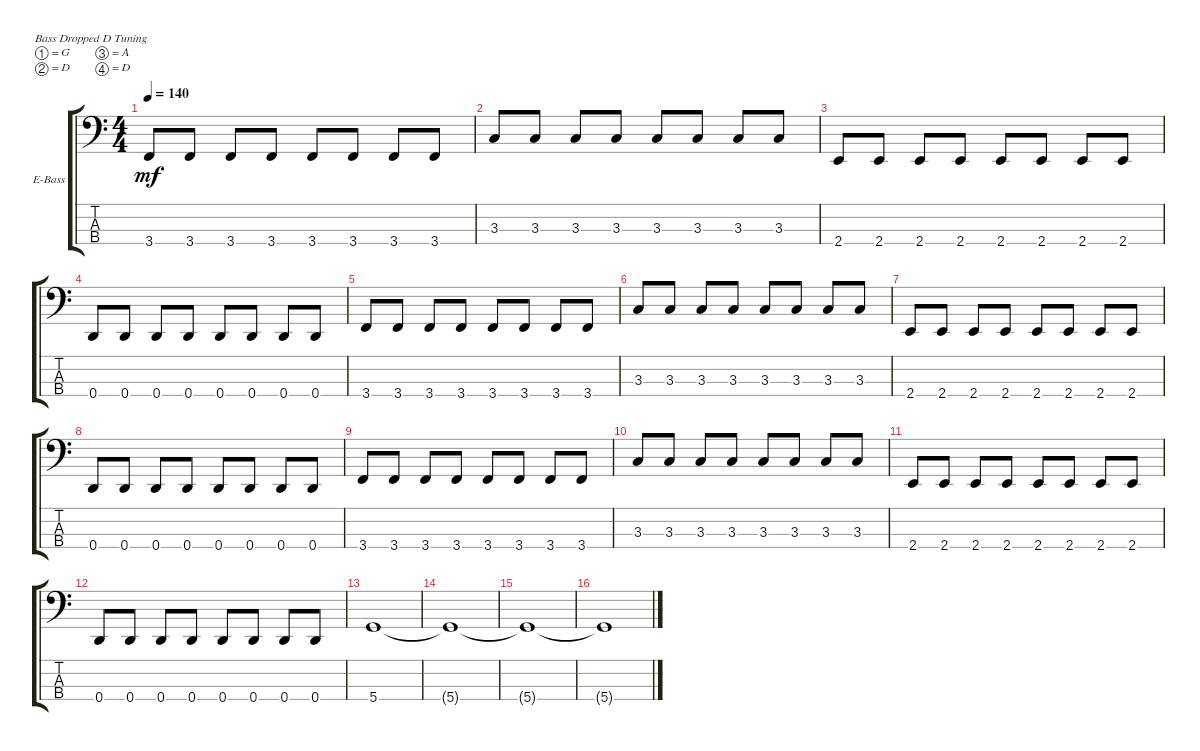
\defaultSystemsLayout 4
\bracketExtendMode groupsimilarinstruments
\firstSystemTrackNameOrientation horizontal
\otherSystemsTrackNameOrientation horizontal
\track ("Electric Bass" "E-Bass") {instrument electricbassfinger}
\staff {score tabs}
\tuning (G2 D2 A1 D1)
\ts (4 4)
\tempo 140
\clef f4
\scale
0.333333
\ks c
3.4.8{dy mf} 3.4.8 3.4.8 3.4.8 3.4.8 3.4.8 3.4.8 3.4.8 |
\scale
0.333333 3.3.8 3.3.8 3.3.8 3.3.8 3.3.8 3.3.8 3.3.8 3.3.8 |
\scale
0.333333 2.4.8 2.4.8 2.4.8 2.4.8 2.4.8 2.4.8 2.4.8 2.4.8 |
\scale
0.333333 0.4.8 0.4.8 0.4.8 0.4.8 0.4.8 0.4.8 0.4.8 0.4.8 |
\scale
0.333333 3.4.8 3.4.8 3.4.8 3.4.8 3.4.8 3.4.8 3.4.8 3.4.8 |
\scale
0.333333 3.3.8 3.3.8 3.3.8 3.3.8 3.3.8 3.3.8 3.3.8 3.3.8 |
\scale
0.333333 2.4.8 2.4.8 2.4.8 2.4.8 2.4.8 2.4.8 2.4.8 2.4.8 |
\scale
0.333333 0.4.8 0.4.8 0.4.8 0.4.8 0.4.8 0.4.8 0.4.8 0.4.8 |
\scale
0.333333 3.4.8 3.4.8 3.4.8 3.4.8 3.4.8 3.4.8 3.4.8 3.4.8 |
\scale
0.333333 3.3.8 3.3.8 3.3.8 3.3.8 3.3.8 3.3.8 3.3.8 3.3.8 |
\scale
0.333333 2.4.8 2.4.8 2.4.8 2.4.8 2.4.8 2.4.8 2.4.8 2.4.8 |
\scale
0.333333 0.4.8 0.4.8 0.4.8 0.4.8 0.4.8 0.4.8 0.4.8 0.4.8 |
\scale
0.333333 5.4.1 |
\scale
0.333333 5.4{t}.1 |
\scale
0.333333 5.4{t}.1 |
\scale
0.333333 5.4{t}.1
